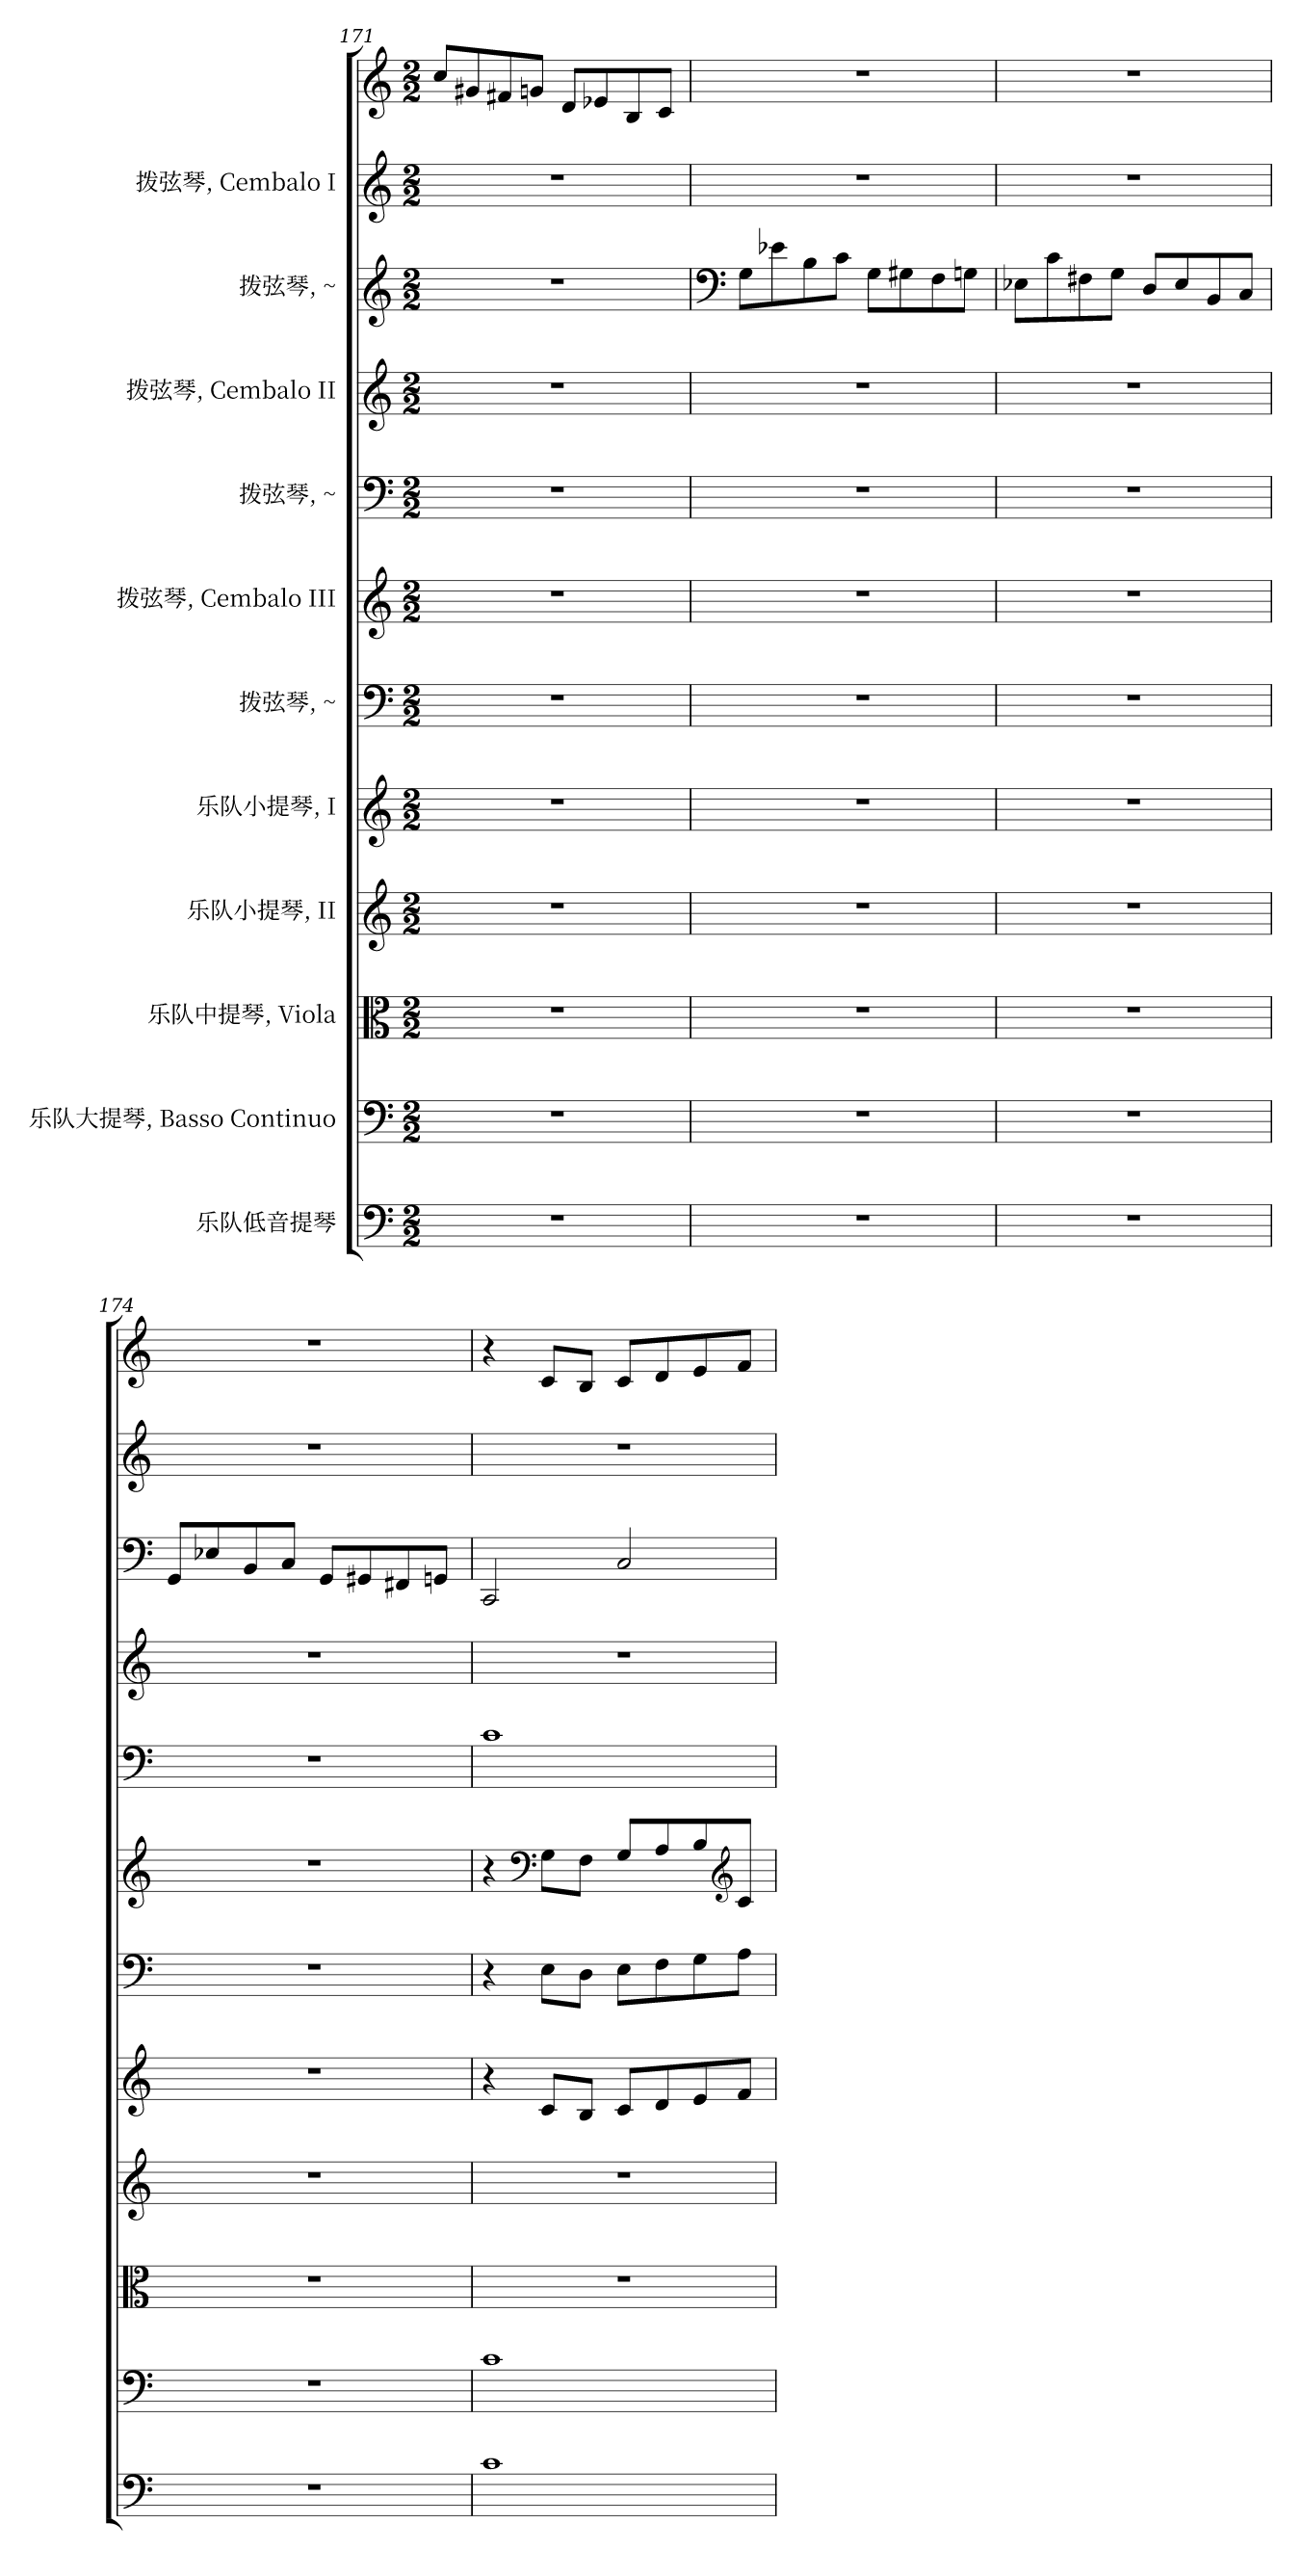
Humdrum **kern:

**kern	**kern	**kern	**kern	**kern	**kern	**kern	**kern	**kern	**kern	**kern	**kern
*part11	*part10	*part9	*part8	*part7	*part6	*part5	*part4	*part3	*part2	*part1	*part1
*staff12	*staff11	*staff10	*staff9	*staff8	*staff7	*staff6	*staff5	*staff4	*staff3	*staff2	*staff1
*I"乐队低音提琴	*I"乐队大提琴, Basso Continuo	*I"乐队中提琴, Viola	*I"乐队小提琴, II	*I"乐队小提琴, I	*I"拨弦琴, ~	*I"拨弦琴, Cembalo III	*I"拨弦琴, ~	*I"拨弦琴, Cembalo II	*I"拨弦琴, ~	*I"拨弦琴, Cembalo I	*
!!LO:PB:g=z
*clefF4	*clefF4	*clefC3	*clefG2	*clefG2	*clefF4	*clefG2	*clefF4	*clefG2	*clefG2	*clefG2	*clefG2
*ITrd7c12	*	*	*	*	*	*	*	*	*	*	*
*k[]	*k[]	*k[]	*k[]	*k[]	*k[]	*k[]	*k[]	*k[]	*k[]	*k[]	*k[]
*M2/2	*M2/2	*M2/2	*M2/2	*M2/2	*M2/2	*M2/2	*M2/2	*M2/2	*M2/2	*M2/2	*M2/2
=171	=171	=171	=171	=171	=171	=171	=171	=171	=171	=171	=171
1r	1r	1r	1r	1r	1r	1r	1r	1r	1r	1r	8cc/L
.	.	.	.	.	.	.	.	.	.	.	8g#X/
.	.	.	.	.	.	.	.	.	.	.	8f#X/
.	.	.	.	.	.	.	.	.	.	.	8gn/J
.	.	.	.	.	.	.	.	.	.	.	8d/L
.	.	.	.	.	.	.	.	.	.	.	8e-X/
.	.	.	.	.	.	.	.	.	.	.	8B/
.	.	.	.	.	.	.	.	.	.	.	8c/J
=172	=172	=172	=172	=172	=172	=172	=172	=172	=172	=172	=172
*	*	*	*	*	*	*	*	*	*clefF4	*	*
1r	1r	1r	1r	1r	1r	1r	1r	1r	8G\L	1r	1r
.	.	.	.	.	.	.	.	.	8e-X\	.	.
.	.	.	.	.	.	.	.	.	8B\	.	.
.	.	.	.	.	.	.	.	.	8c\J	.	.
.	.	.	.	.	.	.	.	.	8G\L	.	.
.	.	.	.	.	.	.	.	.	8G#X\	.	.
.	.	.	.	.	.	.	.	.	8F\	.	.
.	.	.	.	.	.	.	.	.	8Gn\J	.	.
=173	=173	=173	=173	=173	=173	=173	=173	=173	=173	=173	=173
1r	1r	1r	1r	1r	1r	1r	1r	1r	8E-X\L	1r	1r
.	.	.	.	.	.	.	.	.	8c\	.	.
.	.	.	.	.	.	.	.	.	8F#X\	.	.
.	.	.	.	.	.	.	.	.	8G\J	.	.
.	.	.	.	.	.	.	.	.	8D/L	.	.
.	.	.	.	.	.	.	.	.	8E-/	.	.
.	.	.	.	.	.	.	.	.	8BB/	.	.
.	.	.	.	.	.	.	.	.	8C/J	.	.
!!LO:PB:g=z
=174	=174	=174	=174	=174	=174	=174	=174	=174	=174	=174	=174
1r	1r	1r	1r	1r	1r	1r	1r	1r	8GG/L	1r	1r
.	.	.	.	.	.	.	.	.	8E-X/	.	.
.	.	.	.	.	.	.	.	.	8BB/	.	.
.	.	.	.	.	.	.	.	.	8C/J	.	.
.	.	.	.	.	.	.	.	.	8GG/L	.	.
.	.	.	.	.	.	.	.	.	8GG#X/	.	.
.	.	.	.	.	.	.	.	.	8FF#X/	.	.
.	.	.	.	.	.	.	.	.	8GGn/J	.	.
=175	=175	=175	=175	=175	=175	=175	=175	=175	=175	=175	=175
1C	1c	1r	1r	4r	4r	4r	1c	1r	2CC/	1r	4r
*	*	*	*	*	*	*clefF4	*	*	*	*	*
.	.	.	.	8c/L	8E\L	8G\L	.	.	.	.	8c/L
.	.	.	.	8B/J	8D\J	8F\J	.	.	.	.	8B/J
.	.	.	.	8c/L	8E\L	8G/L	.	.	2C/	.	8c/L
.	.	.	.	8d/	8F\	8A/	.	.	.	.	8d/
.	.	.	.	8e/	8G\	8B/	.	.	.	.	8e/
*	*	*	*	*	*	*clefG2	*	*	*	*	*
.	.	.	.	8f/J	8A\J	8c/J	.	.	.	.	8f/J
=	=	=	=	=	=	=	=	=	=	=	=
*-	*-	*-	*-	*-	*-	*-	*-	*-	*-	*-	*-
